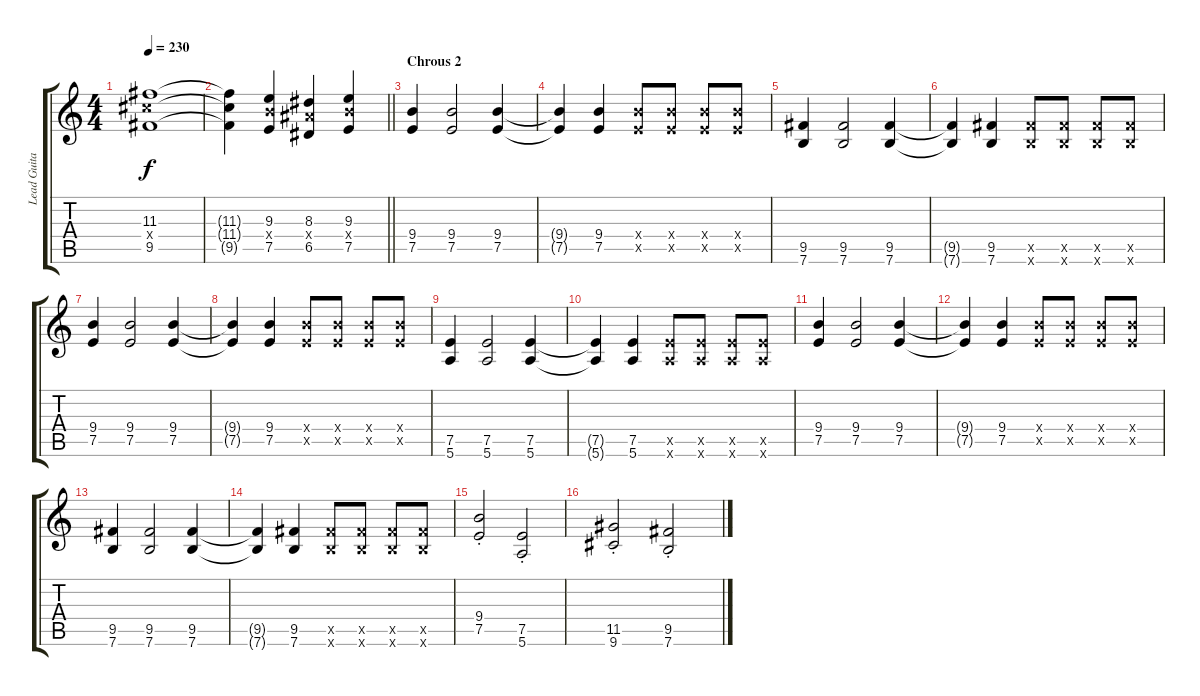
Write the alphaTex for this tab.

\track ("Lead Guitar" "Lead Guita") {instrument distortionguitar}
\staff {score tabs}
\tuning (E4 B3 G3 D3 A2 E2) {hide}
\ts (4 4)
\tempo 230
\clef g2
\ks c
(11.3 11.4{x} 9.5).1{dy f} |
\barLineRight lightlight
(11.3{t} 11.4{t} 9.5{t}).4 (9.3 9.4{x} 7.5).4 (8.3 8.4{x} 6.5).4 (9.3 9.4{x} 7.5).4 |
\section ("" "Chrous 2")
(9.4 7.5).4 (9.4 7.5).2 (9.4 7.5).4 |
(9.4{t} 7.5{t}).4 (9.4 7.5).4 (9.4{x} 7.5{x}).8 (9.4{x} 7.5{x}).8 (9.4{x} 7.5{x}).8 (9.4{x} 7.5{x}).8 |
(9.5 7.6).4 (9.5 7.6).2 (9.5 7.6).4 |
(9.5{t} 7.6{t}).4 (9.5 7.6).4 (9.5{x} 7.6{x}).8 (9.5{x} 7.6{x}).8 (9.5{x} 7.6{x}).8 (9.5{x} 7.6{x}).8 |
(9.4 7.5).4 (9.4 7.5).2 (9.4 7.5).4 |
(9.4{t} 7.5{t}).4 (9.4 7.5).4 (9.4{x} 7.5{x}).8 (9.4{x} 7.5{x}).8 (9.4{x} 7.5{x}).8 (9.4{x} 7.5{x}).8 |
(7.5 5.6).4 (7.5 5.6).2 (7.5 5.6).4 |
(7.5{t} 5.6{t}).4 (7.5 5.6).4 (7.5{x} 5.6{x}).8 (7.5{x} 5.6{x}).8 (7.5{x} 5.6{x}).8 (7.5{x} 5.6{x}).8 |
(9.4 7.5).4 (9.4 7.5).2 (9.4 7.5).4 |
(9.4{t} 7.5{t}).4 (9.4 7.5).4 (9.4{x} 7.5{x}).8 (9.4{x} 7.5{x}).8 (9.4{x} 7.5{x}).8 (9.4{x} 7.5{x}).8 |
(9.5 7.6).4 (9.5 7.6).2 (9.5 7.6).4 |
(9.5{t} 7.6{t}).4 (9.5 7.6).4 (9.5{x} 7.6{x}).8 (9.5{x} 7.6{x}).8 (9.5{x} 7.6{x}).8 (9.5{x} 7.6{x}).8 |
(9.4{st} 7.5{st}).2 (7.5{st} 5.6{st}).2 |
(11.5{st} 9.6{st}).2 (9.5{st} 7.6{st}).2
